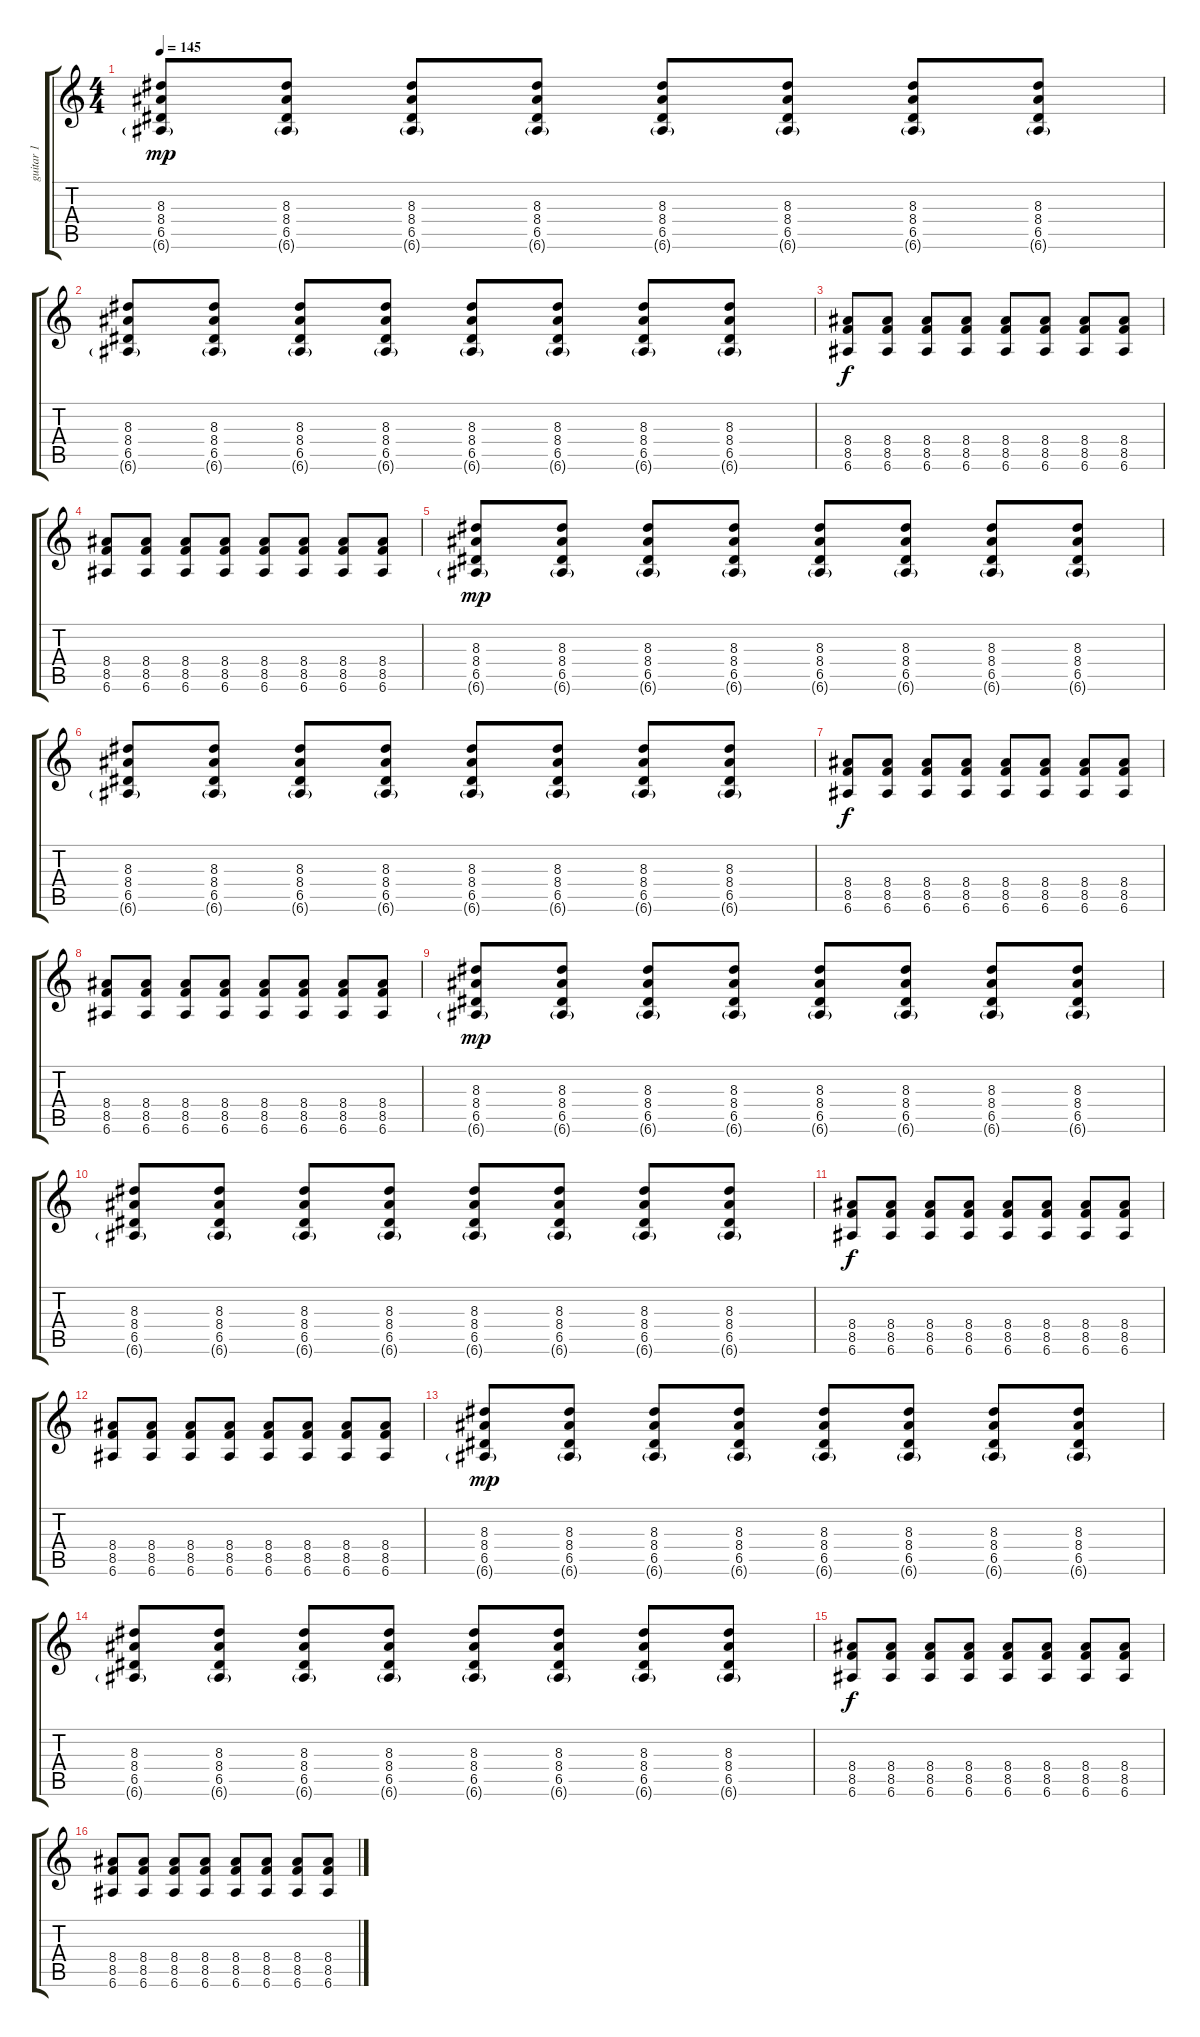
\track ("guitar 1" "guitar 1") {instrument distortionguitar}
\staff {score tabs}
\tuning (E4 B3 G3 D3 A2 E2) {hide}
\ts (4 4)
\tempo 145
\clef g2
\ks c
(8.3 8.4 6.5 6.6{g}).8{dy mp} (8.3 8.4 6.5 6.6{g}).8 (8.3 8.4 6.5 6.6{g}).8 (8.3 8.4 6.5 6.6{g}).8 (8.3 8.4 6.5 6.6{g}).8 (8.3 8.4 6.5 6.6{g}).8 (8.3 8.4 6.5 6.6{g}).8 (8.3 8.4 6.5 6.6{g}).8 |
(8.3 8.4 6.5 6.6{g}).8 (8.3 8.4 6.5 6.6{g}).8 (8.3 8.4 6.5 6.6{g}).8 (8.3 8.4 6.5 6.6{g}).8 (8.3 8.4 6.5 6.6{g}).8 (8.3 8.4 6.5 6.6{g}).8 (8.3 8.4 6.5 6.6{g}).8 (8.3 8.4 6.5 6.6{g}).8 |
(8.4 8.5 6.6).8{dy f} (8.4 8.5 6.6).8 (8.4 8.5 6.6).8 (8.4 8.5 6.6).8 (8.4 8.5 6.6).8 (8.4 8.5 6.6).8 (8.4 8.5 6.6).8 (8.4 8.5 6.6).8 |
(8.4 8.5 6.6).8 (8.4 8.5 6.6).8 (8.4 8.5 6.6).8 (8.4 8.5 6.6).8 (8.4 8.5 6.6).8 (8.4 8.5 6.6).8 (8.4 8.5 6.6).8 (8.4 8.5 6.6).8 |
(8.3 8.4 6.5 6.6{g}).8{dy mp} (8.3 8.4 6.5 6.6{g}).8 (8.3 8.4 6.5 6.6{g}).8 (8.3 8.4 6.5 6.6{g}).8 (8.3 8.4 6.5 6.6{g}).8 (8.3 8.4 6.5 6.6{g}).8 (8.3 8.4 6.5 6.6{g}).8 (8.3 8.4 6.5 6.6{g}).8 |
(8.3 8.4 6.5 6.6{g}).8 (8.3 8.4 6.5 6.6{g}).8 (8.3 8.4 6.5 6.6{g}).8 (8.3 8.4 6.5 6.6{g}).8 (8.3 8.4 6.5 6.6{g}).8 (8.3 8.4 6.5 6.6{g}).8 (8.3 8.4 6.5 6.6{g}).8 (8.3 8.4 6.5 6.6{g}).8 |
(8.4 8.5 6.6).8{dy f} (8.4 8.5 6.6).8 (8.4 8.5 6.6).8 (8.4 8.5 6.6).8 (8.4 8.5 6.6).8 (8.4 8.5 6.6).8 (8.4 8.5 6.6).8 (8.4 8.5 6.6).8 |
(8.4 8.5 6.6).8 (8.4 8.5 6.6).8 (8.4 8.5 6.6).8 (8.4 8.5 6.6).8 (8.4 8.5 6.6).8 (8.4 8.5 6.6).8 (8.4 8.5 6.6).8 (8.4 8.5 6.6).8 |
(8.3 8.4 6.5 6.6{g}).8{dy mp} (8.3 8.4 6.5 6.6{g}).8 (8.3 8.4 6.5 6.6{g}).8 (8.3 8.4 6.5 6.6{g}).8 (8.3 8.4 6.5 6.6{g}).8 (8.3 8.4 6.5 6.6{g}).8 (8.3 8.4 6.5 6.6{g}).8 (8.3 8.4 6.5 6.6{g}).8 |
(8.3 8.4 6.5 6.6{g}).8 (8.3 8.4 6.5 6.6{g}).8 (8.3 8.4 6.5 6.6{g}).8 (8.3 8.4 6.5 6.6{g}).8 (8.3 8.4 6.5 6.6{g}).8 (8.3 8.4 6.5 6.6{g}).8 (8.3 8.4 6.5 6.6{g}).8 (8.3 8.4 6.5 6.6{g}).8 |
(8.4 8.5 6.6).8{dy f} (8.4 8.5 6.6).8 (8.4 8.5 6.6).8 (8.4 8.5 6.6).8 (8.4 8.5 6.6).8 (8.4 8.5 6.6).8 (8.4 8.5 6.6).8 (8.4 8.5 6.6).8 |
(8.4 8.5 6.6).8 (8.4 8.5 6.6).8 (8.4 8.5 6.6).8 (8.4 8.5 6.6).8 (8.4 8.5 6.6).8 (8.4 8.5 6.6).8 (8.4 8.5 6.6).8 (8.4 8.5 6.6).8 |
(8.3 8.4 6.5 6.6{g}).8{dy mp} (8.3 8.4 6.5 6.6{g}).8 (8.3 8.4 6.5 6.6{g}).8 (8.3 8.4 6.5 6.6{g}).8 (8.3 8.4 6.5 6.6{g}).8 (8.3 8.4 6.5 6.6{g}).8 (8.3 8.4 6.5 6.6{g}).8 (8.3 8.4 6.5 6.6{g}).8 |
(8.3 8.4 6.5 6.6{g}).8 (8.3 8.4 6.5 6.6{g}).8 (8.3 8.4 6.5 6.6{g}).8 (8.3 8.4 6.5 6.6{g}).8 (8.3 8.4 6.5 6.6{g}).8 (8.3 8.4 6.5 6.6{g}).8 (8.3 8.4 6.5 6.6{g}).8 (8.3 8.4 6.5 6.6{g}).8 |
(8.4 8.5 6.6).8{dy f} (8.4 8.5 6.6).8 (8.4 8.5 6.6).8 (8.4 8.5 6.6).8 (8.4 8.5 6.6).8 (8.4 8.5 6.6).8 (8.4 8.5 6.6).8 (8.4 8.5 6.6).8 |
(8.4 8.5 6.6).8 (8.4 8.5 6.6).8 (8.4 8.5 6.6).8 (8.4 8.5 6.6).8 (8.4 8.5 6.6).8 (8.4 8.5 6.6).8 (8.4 8.5 6.6).8 (8.4 8.5 6.6).8
